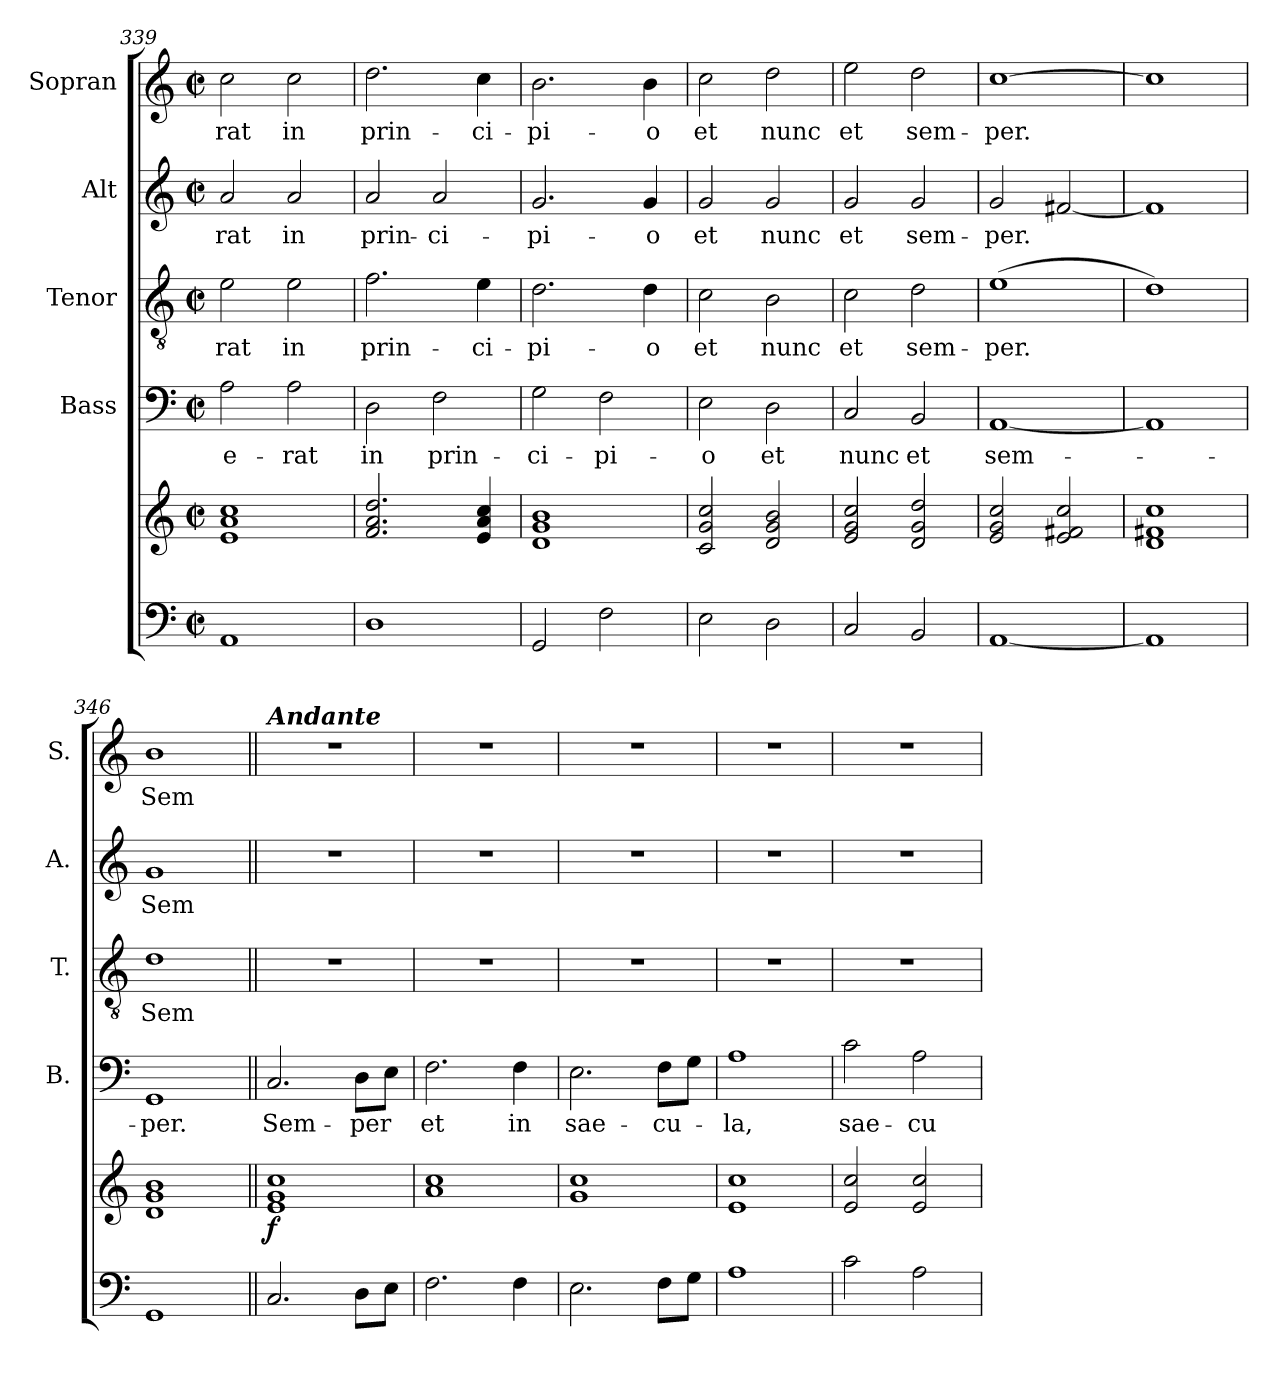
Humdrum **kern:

**kern	**kern	**dynam	**kern	**text	**kern	**text	**kern	**text	**kern	**text
*part5	*part5	*part5	*part4	*part4	*part3	*part3	*part2	*part2	*part1	*part1
*staff6	*staff5	*staff5/6	*staff4	*staff4	*staff3	*staff3	*staff2	*staff2	*staff1	*staff1
*	*	*	*I"Bass	*	*I"Tenor	*	*I"Alt	*	*I"Sopran	*
*	*	*	*I'B.	*	*I'T.	*	*I'A.	*	*I'S.	*
*clefF4	*clefG2	*	*clefF4	*	*clefGv2	*	*clefG2	*	*clefG2	*
*k[]	*k[]	*	*k[]	*	*k[]	*	*k[]	*	*k[]	*
*C:	*C:	*	*C:	*	*C:	*	*C:	*	*C:	*
*M2/2	*M2/2	*	*M2/2	*	*M2/2	*	*M2/2	*	*M2/2	*
*met(c|)	*met(c|)	*	*met(c|)	*	*met(c|)	*	*met(c|)	*	*met(c|)	*
=339	=339	=339	=339	=339	=339	=339	=339	=339	=339	=339
!	!	!	!	!LO:LY:b	!	!LO:LY:b	!	!LO:LY:b	!	!LO:LY:b
1AA	1e 1a 1cc	.	2A\	e-	2e\	-rat	2a/	-rat	2cc\	-rat
!	!	!	!	!LO:LY:b	!	!LO:LY:b	!	!LO:LY:b	!	!LO:LY:b
.	.	.	2A\	-rat	2e\	in	2a/	in	2cc\	in
=340	=340	=340	=340	=340	=340	=340	=340	=340	=340	=340
!	!	!	!	!LO:LY:b	!	!LO:LY:b	!	!LO:LY:b	!	!LO:LY:b
1D	2.f/ 2.a/ 2.dd/	.	2D\	in	2.f\	prin-	2a/	prin-	2.dd\	prin-
!	!	!	!	!LO:LY:b	!	!	!	!LO:LY:b	!	!
.	.	.	2F\	prin-	.	.	2a/	-ci-	.	.
!	!	!	!	!	!	!LO:LY:b	!	!	!	!LO:LY:b
.	4e/ 4a/ 4cc/	.	.	.	4e\	-ci-	.	.	4cc\	-ci-
=341	=341	=341	=341	=341	=341	=341	=341	=341	=341	=341
!	!	!	!	!LO:LY:b	!	!LO:LY:b	!	!LO:LY:b	!	!LO:LY:b
2GG/	1d 1g 1b	.	2G\	-ci-	2.d\	-pi-	2.g/	-pi-	2.b\	-pi-
!	!	!	!	!LO:LY:b	!	!	!	!	!	!
2F\	.	.	2F\	-pi-	.	.	.	.	.	.
!	!	!	!	!	!	!LO:LY:b	!	!LO:LY:b	!	!LO:LY:b
.	.	.	.	.	4d\	-o	4g/	-o	4b\	-o
=342	=342	=342	=342	=342	=342	=342	=342	=342	=342	=342
!	!	!	!	!LO:LY:b	!	!LO:LY:b	!	!LO:LY:b	!	!LO:LY:b
2E\	2c/ 2g/ 2cc/	.	2E\	-o	2c\	et	2g/	et	2cc\	et
!	!	!	!	!LO:LY:b	!	!LO:LY:b	!	!LO:LY:b	!	!LO:LY:b
2D\	2d/ 2g/ 2b/	.	2D\	et	2B\	nunc	2g/	nunc	2dd\	nunc
=343	=343	=343	=343	=343	=343	=343	=343	=343	=343	=343
!	!	!	!	!LO:LY:b	!	!LO:LY:b	!	!LO:LY:b	!	!LO:LY:b
2C/	2e/ 2g/ 2cc/	.	2C/	nunc	2c\	et	2g/	et	2ee\	et
!	!	!	!	!LO:LY:b	!	!LO:LY:b	!	!LO:LY:b	!	!LO:LY:b
2BB/	2d/ 2g/ 2dd/	.	2BB/	et	2d\	sem-	2g/	sem-	2dd\	sem-
=344	=344	=344	=344	=344	=344	=344	=344	=344	=344	=344
!	!	!	!	!LO:LY:b	!	!LO:LY:b	!	!LO:LY:b	!	!LO:LY:b
[1AA	2e/ 2g/ 2cc/	.	[1AA	sem-	(>1e	-per.	2g/	-per.	[1cc	-per.
.	2e/ 2f#X/ 2cc/	.	.	.	.	.	[2f#X/	.	.	.
=345	=345	=345	=345	=345	=345	=345	=345	=345	=345	=345
1AA]	1d 1f#X 1cc	.	1AA]	.	1d)	.	1f#]	.	1cc]	.
=346	=346	=346	=346	=346	=346	=346	=346	=346	=346	=346
!	!	!	!	!LO:LY:b	!	!LO:LY:b	!	!LO:LY:b	!	!LO:LY:b
1GG	1d 1g 1b	.	1GG	-per.	1d	Sem-	1g	Sem-	1b	Sem-
!!LO:PB:g=z
=347||	=347||	=347||	=347||	=347||	=347||	=347||	=347||	=347||	=347||	=347||
!	!	!	!	!	!	!	!	!	!LO:TX:a:Bi:t=Andante	!
!	!	!LO:DY:b	!	!LO:LY:b	!	!	!	!	!	!
2.C/	1e 1g 1cc	f	2.C/	Sem-	1r	.	1r	.	1r	.
!	!	!	!	!LO:LY:b	!	!	!	!	!	!
8D\L	.	.	8D\L	-per	.	.	.	.	.	.
8E\J	.	.	8E\J	.	.	.	.	.	.	.
=348	=348	=348	=348	=348	=348	=348	=348	=348	=348	=348
!	!	!	!	!LO:LY:b	!	!	!	!	!	!
2.F\	1a 1cc	.	2.F\	et	1r	.	1r	.	1r	.
!	!	!	!	!LO:LY:b	!	!	!	!	!	!
4F\	.	.	4F\	in	.	.	.	.	.	.
=349	=349	=349	=349	=349	=349	=349	=349	=349	=349	=349
!	!	!	!	!LO:LY:b	!	!	!	!	!	!
2.E\	1g 1cc	.	2.E\	sae-	1r	.	1r	.	1r	.
!	!	!	!	!LO:LY:b	!	!	!	!	!	!
8F\L	.	.	8F\L	-cu-	.	.	.	.	.	.
8G\J	.	.	8G\J	.	.	.	.	.	.	.
=350	=350	=350	=350	=350	=350	=350	=350	=350	=350	=350
!	!	!	!	!LO:LY:b	!	!	!	!	!	!
1A	1e 1cc	.	1A	-la,	1r	.	1r	.	1r	.
=351	=351	=351	=351	=351	=351	=351	=351	=351	=351	=351
!	!	!	!	!LO:LY:b	!	!	!	!	!	!
2c\	2e/ 2cc/	.	2c\	sae-	1r	.	1r	.	1r	.
!	!	!	!	!LO:LY:b	!	!	!	!	!	!
2A\	2e/ 2cc/	.	2A\	-cu-	.	.	.	.	.	.
=	=	=	=	=	=	=	=	=	=	=
*-	*-	*-	*-	*-	*-	*-	*-	*-	*-	*-
